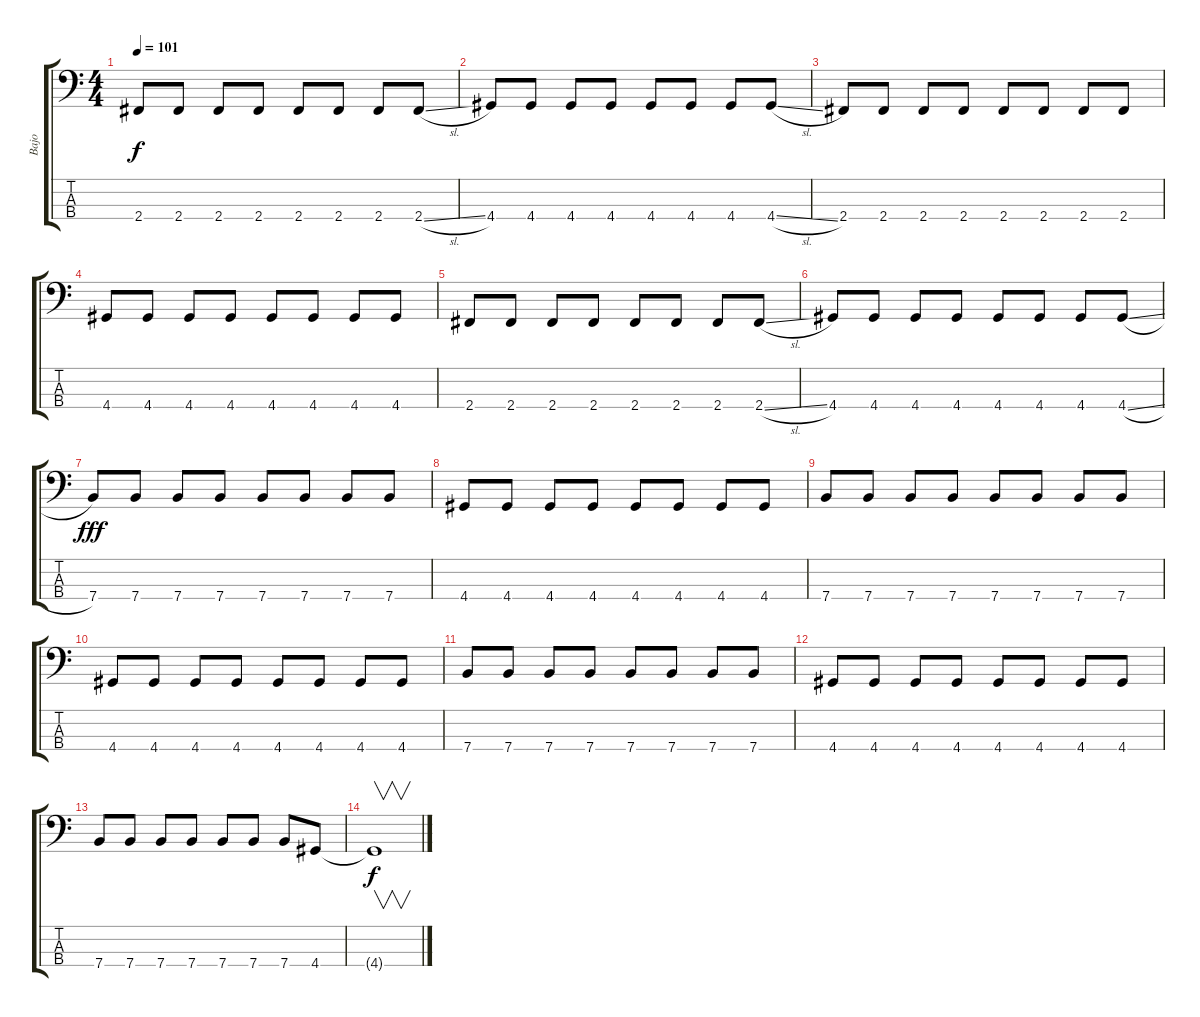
\track ("Bajo" "Bajo") {instrument electricbassfinger}
\staff {score tabs}
\tuning (G2 D2 A1 E1) {hide}
\ts (4 4)
\tempo 101
\clef f4
\ks c
2.4.8{dy f} 2.4.8 2.4.8 2.4.8 2.4.8 2.4.8 2.4.8 2.4{sl}.8 |
4.4.8 4.4.8 4.4.8 4.4.8 4.4.8 4.4.8 4.4.8 4.4{sl}.8 |
2.4.8 2.4.8 2.4.8 2.4.8 2.4.8 2.4.8 2.4.8 2.4.8 |
4.4.8 4.4.8 4.4.8 4.4.8 4.4.8 4.4.8 4.4.8 4.4.8 |
2.4.8 2.4.8 2.4.8 2.4.8 2.4.8 2.4.8 2.4.8 2.4{sl}.8 |
4.4.8 4.4.8 4.4.8 4.4.8 4.4.8 4.4.8 4.4.8 4.4{sl}.8 |
7.4.8{dy fff} 7.4.8 7.4.8 7.4.8 7.4.8 7.4.8 7.4.8 7.4.8 |
4.4.8 4.4.8 4.4.8 4.4.8 4.4.8 4.4.8 4.4.8 4.4.8 |
7.4.8 7.4.8 7.4.8 7.4.8 7.4.8 7.4.8 7.4.8 7.4.8 |
4.4.8 4.4.8 4.4.8 4.4.8 4.4.8 4.4.8 4.4.8 4.4.8 |
7.4.8 7.4.8 7.4.8 7.4.8 7.4.8 7.4.8 7.4.8 7.4.8 |
4.4.8 4.4.8 4.4.8 4.4.8 4.4.8 4.4.8 4.4.8 4.4.8 |
7.4.8 7.4.8 7.4.8 7.4.8 7.4.8 7.4.8 7.4.8 4.4.8 |
4.4{t}.1{v dy f}
